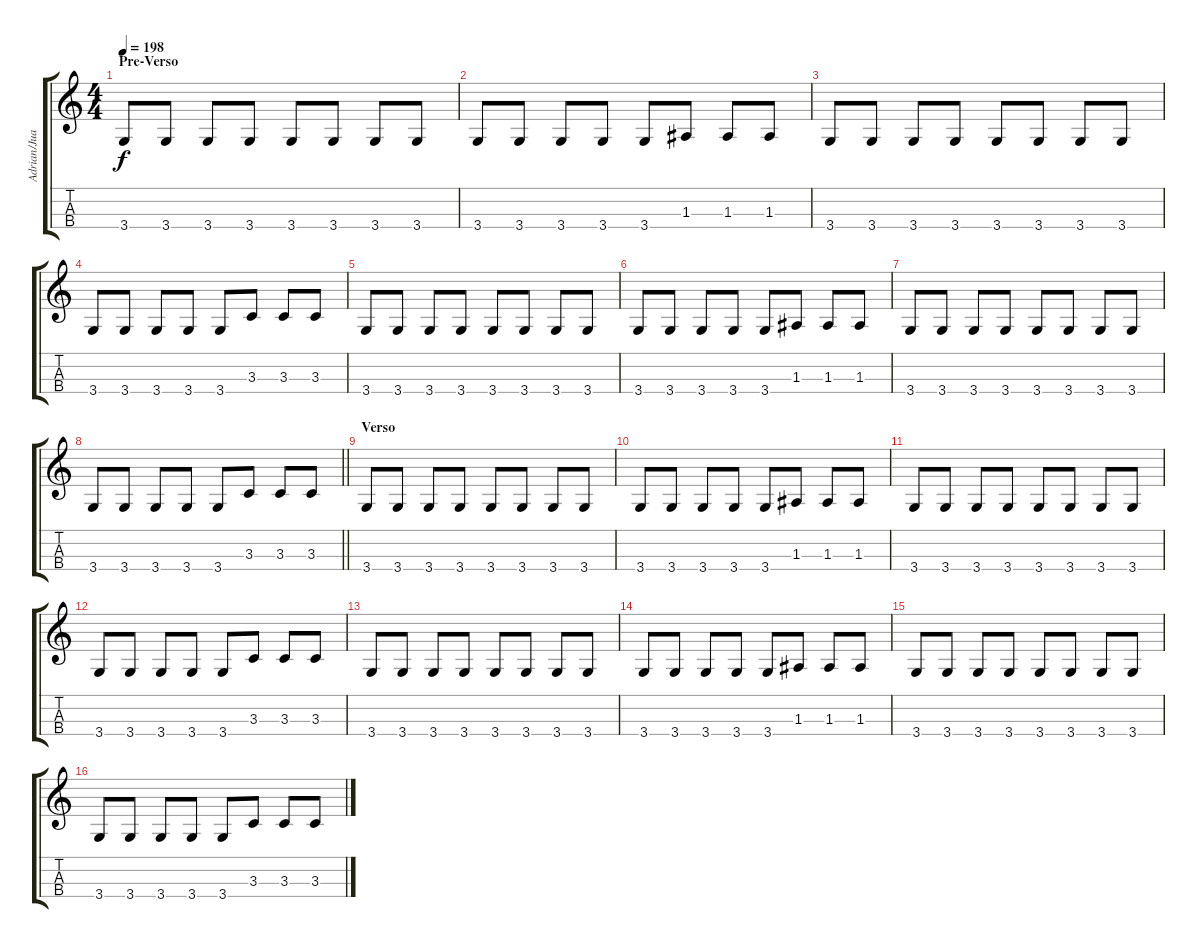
\track ("Adrian/Juan" "Adrian/Jua") {instrument electricbassfinger}
\staff {score tabs}
\tuning (G3 D3 A2 E2) {hide}
\ts (4 4)
\section ("" "Pre-Verso")
\tempo 198
\clef g2
\ks c
3.4.8{dy f} 3.4.8 3.4.8 3.4.8 3.4.8 3.4.8 3.4.8 3.4.8 |
3.4.8 3.4.8 3.4.8 3.4.8 3.4.8 1.3.8 1.3.8 1.3.8 |
3.4.8 3.4.8 3.4.8 3.4.8 3.4.8 3.4.8 3.4.8 3.4.8 |
3.4.8 3.4.8 3.4.8 3.4.8 3.4.8 3.3.8 3.3.8 3.3.8 |
3.4.8 3.4.8 3.4.8 3.4.8 3.4.8 3.4.8 3.4.8 3.4.8 |
3.4.8 3.4.8 3.4.8 3.4.8 3.4.8 1.3.8 1.3.8 1.3.8 |
3.4.8 3.4.8 3.4.8 3.4.8 3.4.8 3.4.8 3.4.8 3.4.8 |
\barLineRight lightlight
3.4.8 3.4.8 3.4.8 3.4.8 3.4.8 3.3.8 3.3.8 3.3.8 |
\section ("" "Verso")
3.4.8 3.4.8 3.4.8 3.4.8 3.4.8 3.4.8 3.4.8 3.4.8 |
3.4.8 3.4.8 3.4.8 3.4.8 3.4.8 1.3.8 1.3.8 1.3.8 |
3.4.8 3.4.8 3.4.8 3.4.8 3.4.8 3.4.8 3.4.8 3.4.8 |
3.4.8 3.4.8 3.4.8 3.4.8 3.4.8 3.3.8 3.3.8 3.3.8 |
3.4.8 3.4.8 3.4.8 3.4.8 3.4.8 3.4.8 3.4.8 3.4.8 |
3.4.8 3.4.8 3.4.8 3.4.8 3.4.8 1.3.8 1.3.8 1.3.8 |
3.4.8 3.4.8 3.4.8 3.4.8 3.4.8 3.4.8 3.4.8 3.4.8 |
3.4.8 3.4.8 3.4.8 3.4.8 3.4.8 3.3.8 3.3.8 3.3.8
